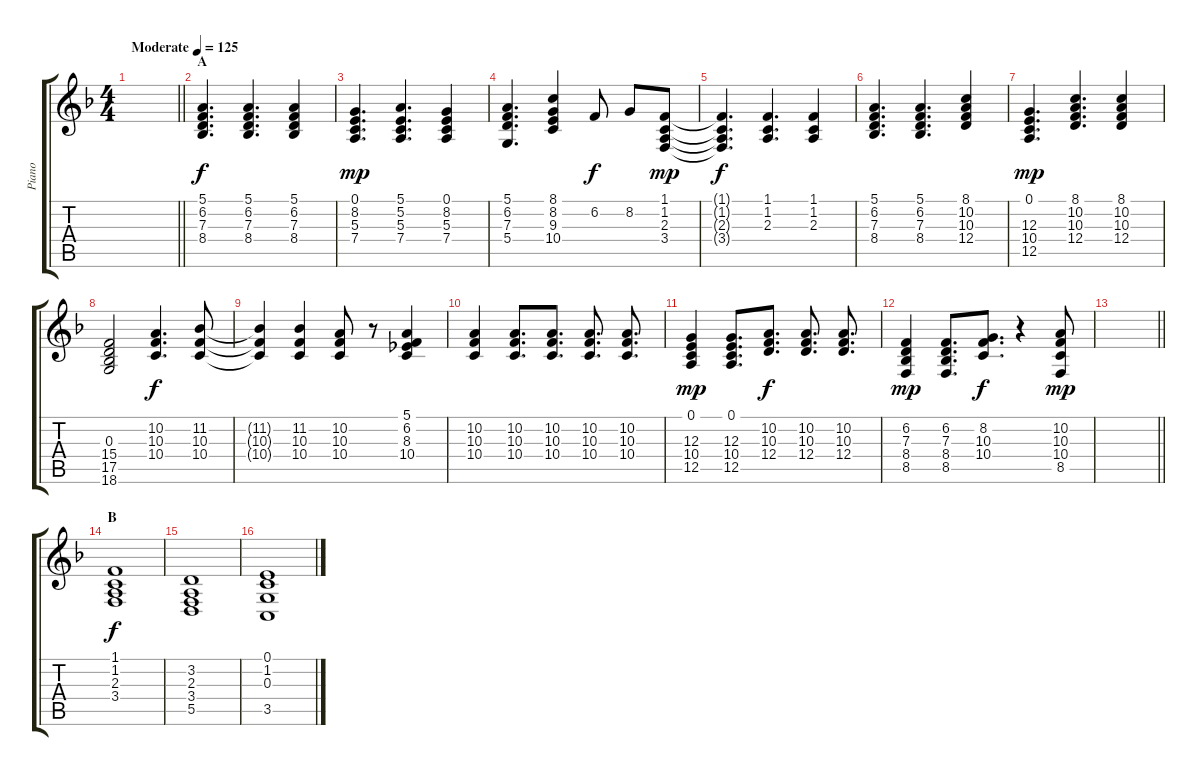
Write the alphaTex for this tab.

\track ("Piano" "Piano") {instrument acousticgrandpiano}
\staff {score tabs}
\tuning (E4 B3 G3 D3 A2 E2) {hide}
\ts (4 4)
\tempo (125 "Moderate")
\clef g2
\barLineRight lightlight
\ks f
|
\section ("" "A")
(5.1 6.2 7.3 8.4).4{d} (5.1 6.2 7.3 8.4).4{d} (5.1 6.2 7.3 8.4).4 |
(0.1 8.2 5.3 7.4).4{d dy mp} (5.1 5.2 5.3 7.4).4{d} (0.1 8.2 5.3 7.4).4 |
(5.1 6.2 7.3 5.4).4{d} (8.1 8.2 9.3 10.4).4 6.2.8{dy f} 8.2.8 (1.1 1.2 2.3 3.4).8{dy mp} |
(1.1{t} 1.2{t} 2.3{t} 3.4{t}).4{d dy f} (1.1 1.2 2.3).4{d} (1.1 1.2 2.3).4 |
(5.1 6.2 7.3 8.4).4{d} (5.1 6.2 7.3 8.4).4{d} (8.1 10.2 10.3 12.4).4 |
(0.1 12.3 10.4 12.5).4{d dy mp} (8.1 10.2 10.3 12.4).4{d} (8.1 10.2 10.3 12.4).4 |
(0.3 15.4 17.5 18.6).2 (10.2 10.3 10.4).4{d dy f} (11.2 10.3 10.4).8 |
(11.2{t} 10.3{t} 10.4{t}).4 (11.2 10.3 10.4).4 (10.2 10.3 10.4).8 r.8 (5.1 6.2 8.3 10.4).4 |
(10.2 10.3 10.4).4 (10.2 10.3 10.4).8{d} (10.2 10.3 10.4).8{d} (10.2 10.3 10.4).8{d} (10.2 10.3 10.4).8{d} |
(0.1 12.3 10.4 12.5).4{dy mp} (0.1 12.3 10.4 12.5).8{d} (10.2 10.3 12.4).8{d dy f} (10.2 10.3 12.4).8{d} (10.2 10.3 12.4).8{d} |
(6.2 7.3 8.4 8.5).4{dy mp} (6.2 7.3 8.4 8.5).8{d} (8.2 10.3 10.4).8{d dy f} r.4 (10.2 10.3 10.4 8.5).8{dy mp} |
\barLineRight lightlight
|
\section ("" "B")
(1.1 1.2 2.3 3.4).1{dy f} |
(3.2 2.3 3.4 5.5).1 |
(0.1 1.2 0.3 3.5).1
